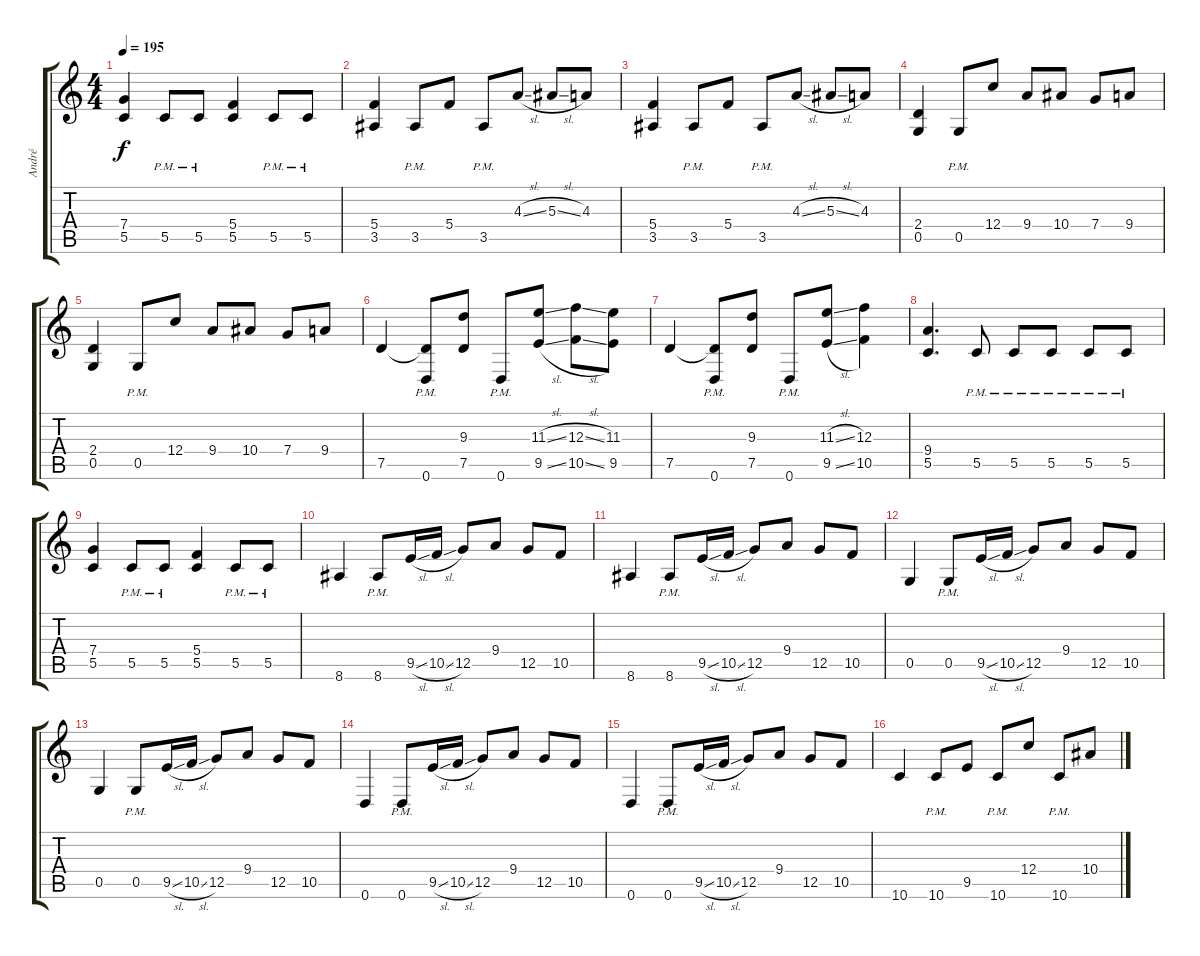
\track ("André" "André") {instrument distortionguitar}
\staff {score tabs}
\tuning (D4 A3 F3 C3 G2 D2) {hide}
\ts (4 4)
\tempo 195
\clef g2
\ks c
(7.4 5.5).4{dy f} 5.5{pm}.8 5.5{pm}.8 (5.4 5.5).4 5.5{pm}.8 5.5{pm}.8 |
(5.4 3.5).4 3.5{pm}.8 5.4.8 3.5{pm}.8 4.3{sl}.8 5.3{sl}.8 4.3.8 |
(5.4 3.5).4 3.5{pm}.8 5.4.8 3.5{pm}.8 4.3{sl}.8 5.3{sl}.8 4.3.8 |
(2.4 0.5).4 0.5{pm}.8 12.4.8 9.4.8 10.4.8 7.4.8 9.4.8 |
(2.4 0.5).4 0.5{pm}.8 12.4.8 9.4.8 10.4.8 7.4.8 9.4.8 |
7.5.4 (7.5{t} 0.6{pm}).8 (9.3 7.5).8 0.6{pm}.8 (11.3{sl} 9.5{sl}).8 (12.3{sl} 10.5{sl}).8 (11.3 9.5).8 |
7.5.4 (7.5{t} 0.6{pm}).8 (9.3 7.5).8 0.6{pm}.8 (11.3{sl} 9.5{sl}).8 (12.3 10.5).4 |
(9.4 5.5).4{d} 5.5{pm}.8 5.5{pm}.8 5.5{pm}.8 5.5{pm}.8 5.5{pm}.8 |
(7.4 5.5).4 5.5{pm}.8 5.5{pm}.8 (5.4 5.5).4 5.5{pm}.8 5.5{pm}.8 |
8.6.4 8.6{pm}.8 9.5{sl}.16 10.5{sl}.16 12.5.8 9.4.8 12.5.8 10.5.8 |
8.6.4 8.6{pm}.8 9.5{sl}.16 10.5{sl}.16 12.5.8 9.4.8 12.5.8 10.5.8 |
0.5.4 0.5{pm}.8 9.5{sl}.16 10.5{sl}.16 12.5.8 9.4.8 12.5.8 10.5.8 |
0.5.4 0.5{pm}.8 9.5{sl}.16 10.5{sl}.16 12.5.8 9.4.8 12.5.8 10.5.8 |
0.6.4 0.6{pm}.8 9.5{sl}.16 10.5{sl}.16 12.5.8 9.4.8 12.5.8 10.5.8 |
0.6.4 0.6{pm}.8 9.5{sl}.16 10.5{sl}.16 12.5.8 9.4.8 12.5.8 10.5.8 |
10.6.4 10.6{pm}.8 9.5.8 10.6{pm}.8 12.4.8 10.6{pm}.8 10.4.8
